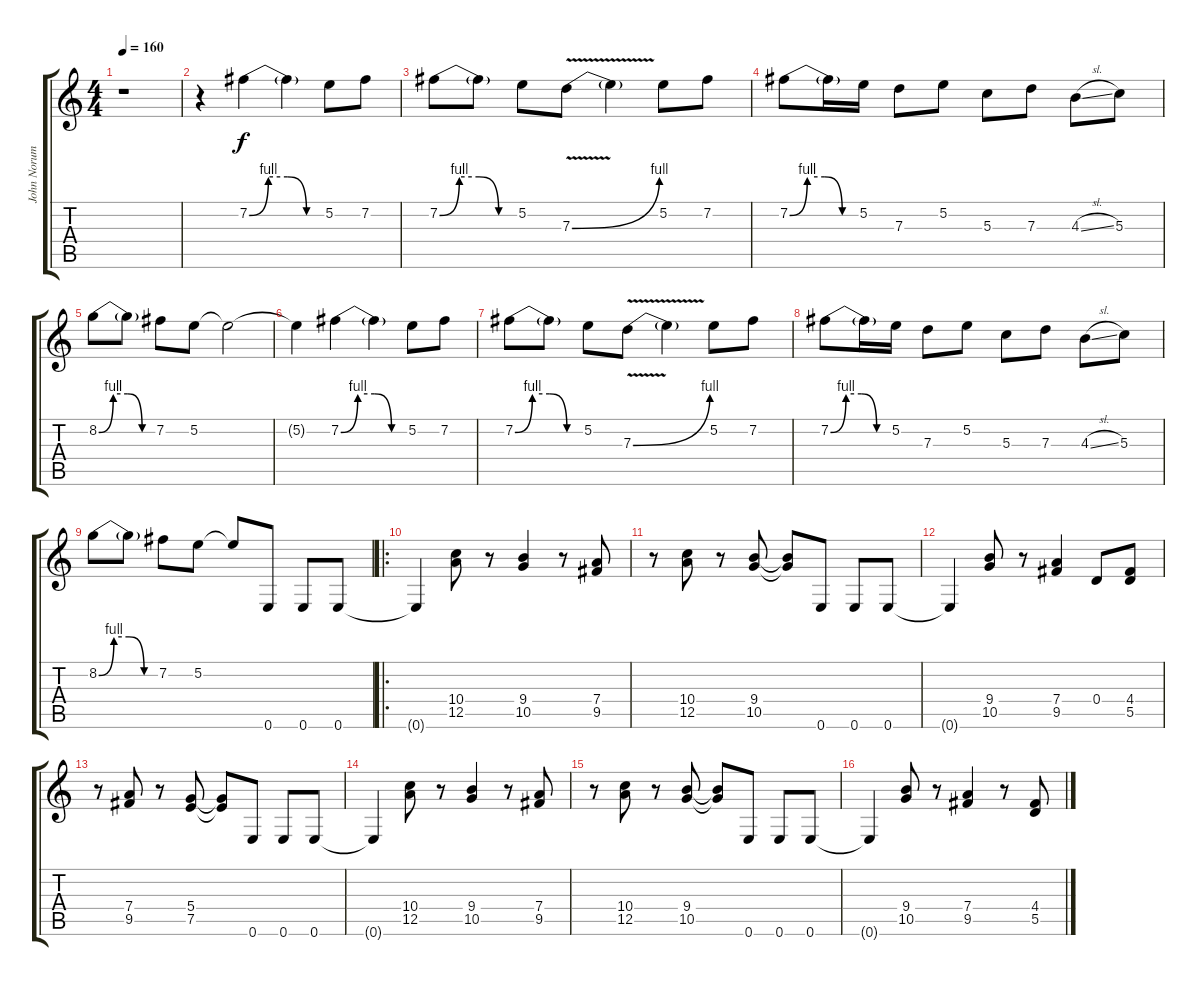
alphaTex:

\track ("John Norum lead" "John Norum") {instrument distortionguitar}
\staff {score tabs}
\tuning (E4 B3 G3 D3 A2 E2) {hide}
\ts (4 4)
\tempo 160
\clef g2
\ks c
r.1{dy f instrument distortionguitar} |
r.4 7.2{be (custom 0 0 15 4 30 4 45 0 60 0)}.4 7.2{t}.4 5.2.8 7.2.8 |
7.2{be (custom 0 0 15 4 30 4 45 0 60 0)}.8 7.2{t}.8 5.2.8 7.3{be (bend 0 0 60 4) v}.8 7.3{t}.4 5.2.8 7.2.8 |
7.2{be (custom 0 0 15 4 30 4 45 0 60 0)}.8 7.2{t}.16 5.2.16 7.3.8 5.2.8 5.3.8 7.3.8 4.3{sl}.8 5.3.8 |
8.2{be (custom 0 0 15 4 30 4 45 0 60 0)}.8 8.2{t}.8 7.2.8 5.2.8 5.2{t}.2 |
5.2{t}.4 7.2{be (custom 0 0 15 4 30 4 45 0 60 0)}.4 7.2{t}.4 5.2.8 7.2.8 |
7.2{be (custom 0 0 15 4 30 4 45 0 60 0)}.8 7.2{t}.8 5.2.8 7.3{be (bend 0 0 60 4) v}.8 7.3{t}.4 5.2.8 7.2.8 |
7.2{be (custom 0 0 15 4 30 4 45 0 60 0)}.8 7.2{t}.16 5.2.16 7.3.8 5.2.8 5.3.8 7.3.8 4.3{sl}.8 5.3.8 |
8.2{be (custom 0 0 15 4 30 4 45 0 60 0)}.8 8.2{t}.8 7.2.8 5.2.8 5.2{t}.8 0.6.8 0.6.8 0.6.8 |
\ro
0.6{t}.4 (10.4 12.5).8{volume 8 instrument overdrivenguitar} r.8 (9.4 10.5).4 r.8 (7.4 9.5).8 |
r.8 (10.4 12.5).8{instrument overdrivenguitar} r.8 (9.4 10.5).8 (9.4{t} 10.5{t}).8 0.6.8 0.6.8 0.6.8 |
0.6{t}.4 (9.4 10.5).8{instrument overdrivenguitar} r.8 (7.4 9.5).4 0.4.8 (4.4 5.5).8 |
r.8 (7.4 9.5).8{instrument overdrivenguitar} r.8 (5.4 7.5).8 (5.4{t} 7.5{t}).8 0.6.8 0.6.8 0.6.8 |
0.6{t}.4 (10.4 12.5).8{instrument overdrivenguitar} r.8 (9.4 10.5).4 r.8 (7.4 9.5).8 |
r.8 (10.4 12.5).8{instrument overdrivenguitar} r.8 (9.4 10.5).8 (9.4{t} 10.5{t}).8 0.6.8 0.6.8 0.6.8 |
0.6{t}.4 (9.4 10.5).8{instrument overdrivenguitar} r.8 (7.4 9.5).4 r.8 (4.4 5.5).8
